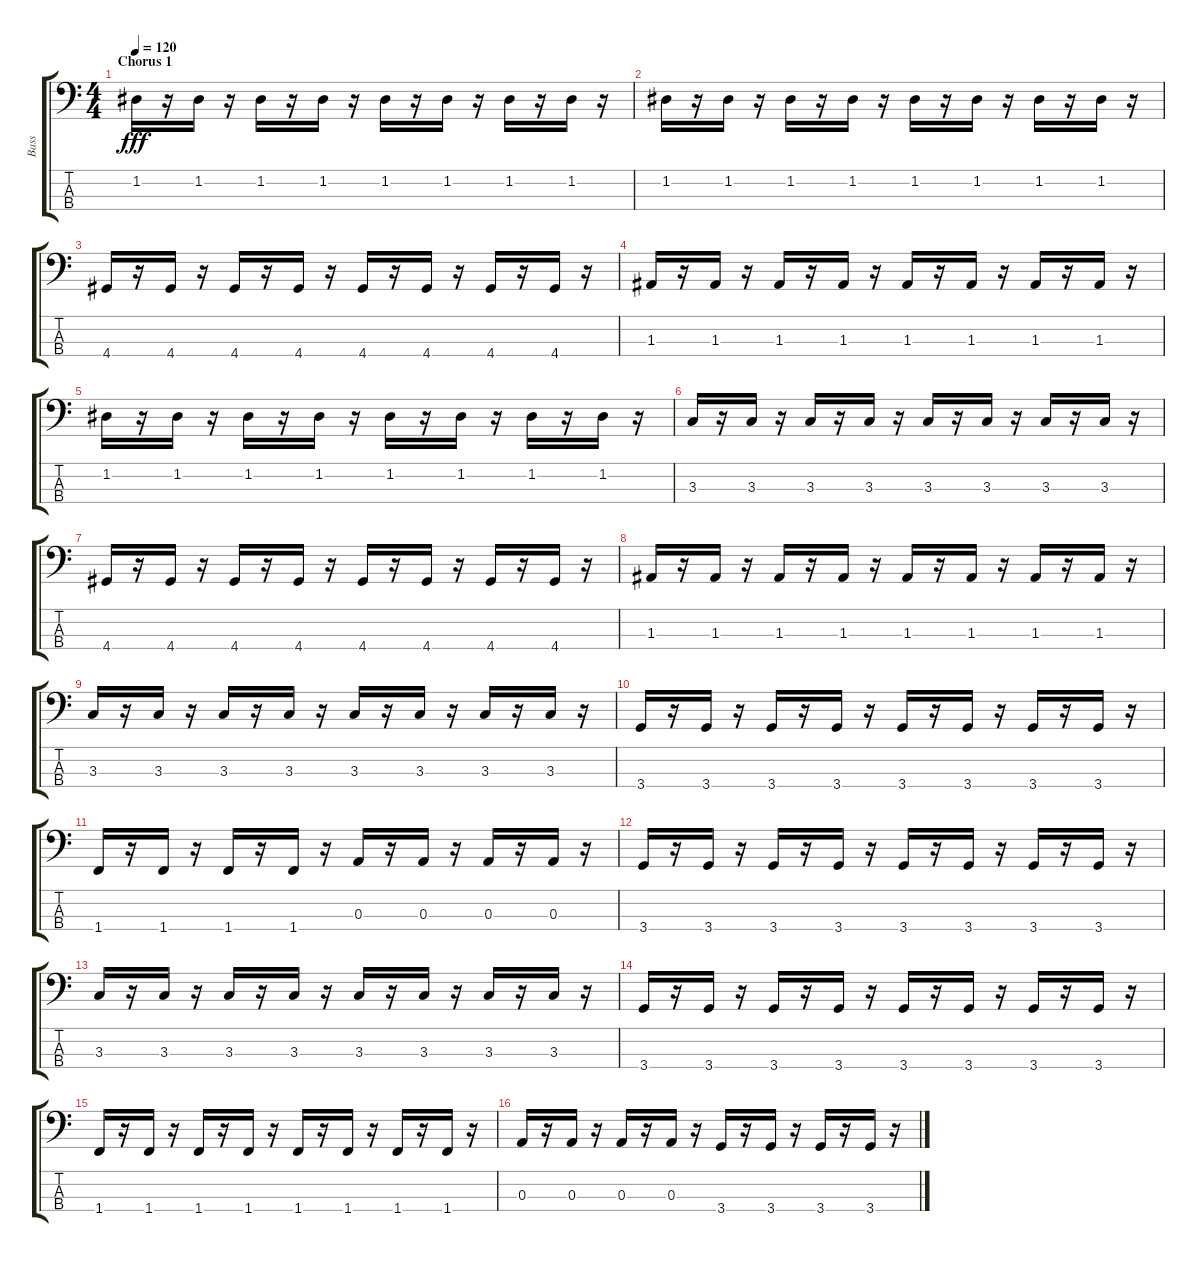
\track ("Bass" "Bass") {instrument electricbassfinger}
\staff {score tabs}
\tuning (G2 D2 A1 E1) {hide}
\ts (4 4)
\section ("" "Chorus 1")
\tempo 120
\clef f4
\ks c
1.2.16{dy fff} r.16 1.2.16 r.16 1.2.16 r.16 1.2.16 r.16 1.2.16 r.16 1.2.16 r.16 1.2.16 r.16 1.2.16 r.16 |
1.2.16 r.16 1.2.16 r.16 1.2.16 r.16 1.2.16 r.16 1.2.16 r.16 1.2.16 r.16 1.2.16 r.16 1.2.16 r.16 |
4.4.16 r.16 4.4.16 r.16 4.4.16 r.16 4.4.16 r.16 4.4.16 r.16 4.4.16 r.16 4.4.16 r.16 4.4.16 r.16 |
1.3.16 r.16 1.3.16 r.16 1.3.16 r.16 1.3.16 r.16 1.3.16 r.16 1.3.16 r.16 1.3.16 r.16 1.3.16 r.16 |
1.2.16 r.16 1.2.16 r.16 1.2.16 r.16 1.2.16 r.16 1.2.16 r.16 1.2.16 r.16 1.2.16 r.16 1.2.16 r.16 |
3.3.16 r.16 3.3.16 r.16 3.3.16 r.16 3.3.16 r.16 3.3.16 r.16 3.3.16 r.16 3.3.16 r.16 3.3.16 r.16 |
4.4.16 r.16 4.4.16 r.16 4.4.16 r.16 4.4.16 r.16 4.4.16 r.16 4.4.16 r.16 4.4.16 r.16 4.4.16 r.16 |
1.3.16 r.16 1.3.16 r.16 1.3.16 r.16 1.3.16 r.16 1.3.16 r.16 1.3.16 r.16 1.3.16 r.16 1.3.16 r.16 |
3.3.16 r.16 3.3.16 r.16 3.3.16 r.16 3.3.16 r.16 3.3.16 r.16 3.3.16 r.16 3.3.16 r.16 3.3.16 r.16 |
3.4.16 r.16 3.4.16 r.16 3.4.16 r.16 3.4.16 r.16 3.4.16 r.16 3.4.16 r.16 3.4.16 r.16 3.4.16 r.16 |
1.4.16 r.16 1.4.16 r.16 1.4.16 r.16 1.4.16 r.16 0.3.16 r.16 0.3.16 r.16 0.3.16 r.16 0.3.16 r.16 |
3.4.16 r.16 3.4.16 r.16 3.4.16 r.16 3.4.16 r.16 3.4.16 r.16 3.4.16 r.16 3.4.16 r.16 3.4.16 r.16 |
3.3.16 r.16 3.3.16 r.16 3.3.16 r.16 3.3.16 r.16 3.3.16 r.16 3.3.16 r.16 3.3.16 r.16 3.3.16 r.16 |
3.4.16 r.16 3.4.16 r.16 3.4.16 r.16 3.4.16 r.16 3.4.16 r.16 3.4.16 r.16 3.4.16 r.16 3.4.16 r.16 |
1.4.16 r.16 1.4.16 r.16 1.4.16 r.16 1.4.16 r.16 1.4.16 r.16 1.4.16 r.16 1.4.16 r.16 1.4.16 r.16 |
0.3.16 r.16 0.3.16 r.16 0.3.16 r.16 0.3.16 r.16 3.4.16 r.16 3.4.16 r.16 3.4.16 r.16 3.4.16 r.16
